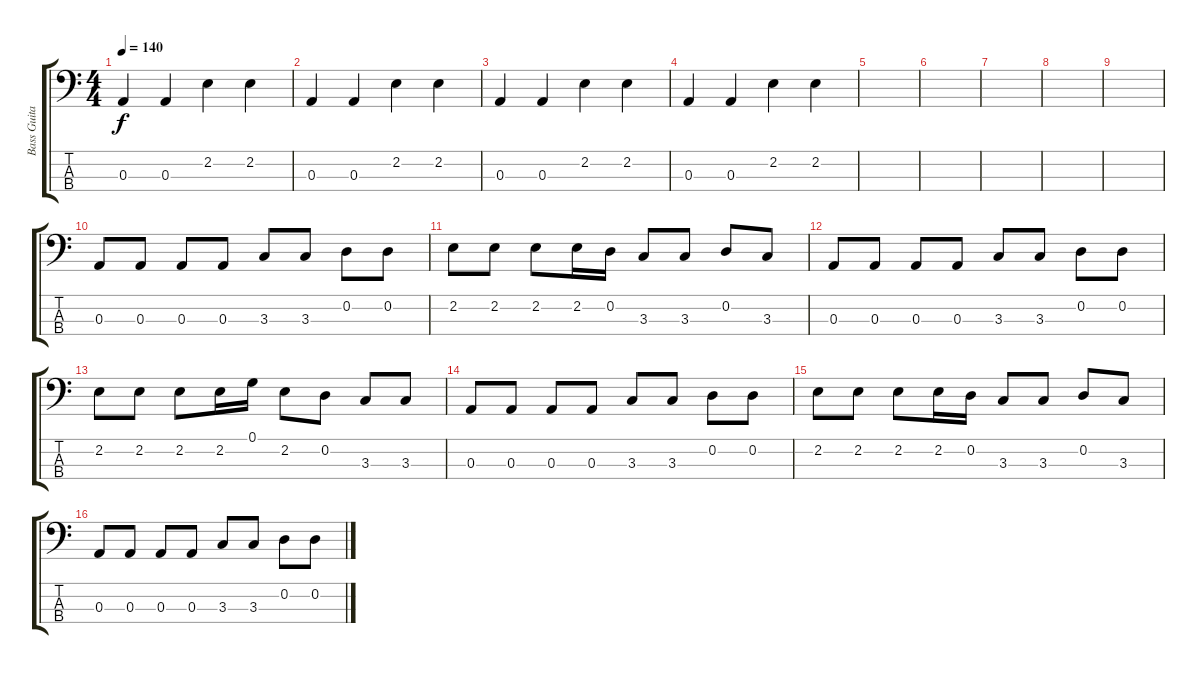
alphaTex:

\track ("Bass Guitar" "Bass Guita") {instrument acousticbass}
\staff {score tabs}
\tuning (G2 D2 A1 E1) {hide}
\ts (4 4)
\tempo 140
\clef f4
\ks c
0.3.4{dy f} 0.3.4 2.2.4 2.2.4 |
0.3.4 0.3.4 2.2.4 2.2.4 |
0.3.4 0.3.4 2.2.4 2.2.4 |
0.3.4 0.3.4 2.2.4 2.2.4 |
|
|
|
|
|
0.3.8 0.3.8 0.3.8 0.3.8 3.3.8 3.3.8 0.2.8 0.2.8 |
2.2.8 2.2.8 2.2.8 2.2.16 0.2.16 3.3.8 3.3.8 0.2.8 3.3.8 |
0.3.8 0.3.8 0.3.8 0.3.8 3.3.8 3.3.8 0.2.8 0.2.8 |
2.2.8 2.2.8 2.2.8 2.2.16 0.1.16 2.2.8 0.2.8 3.3.8 3.3.8 |
0.3.8 0.3.8 0.3.8 0.3.8 3.3.8 3.3.8 0.2.8 0.2.8 |
2.2.8 2.2.8 2.2.8 2.2.16 0.2.16 3.3.8 3.3.8 0.2.8 3.3.8 |
0.3.8 0.3.8 0.3.8 0.3.8 3.3.8 3.3.8 0.2.8 0.2.8
